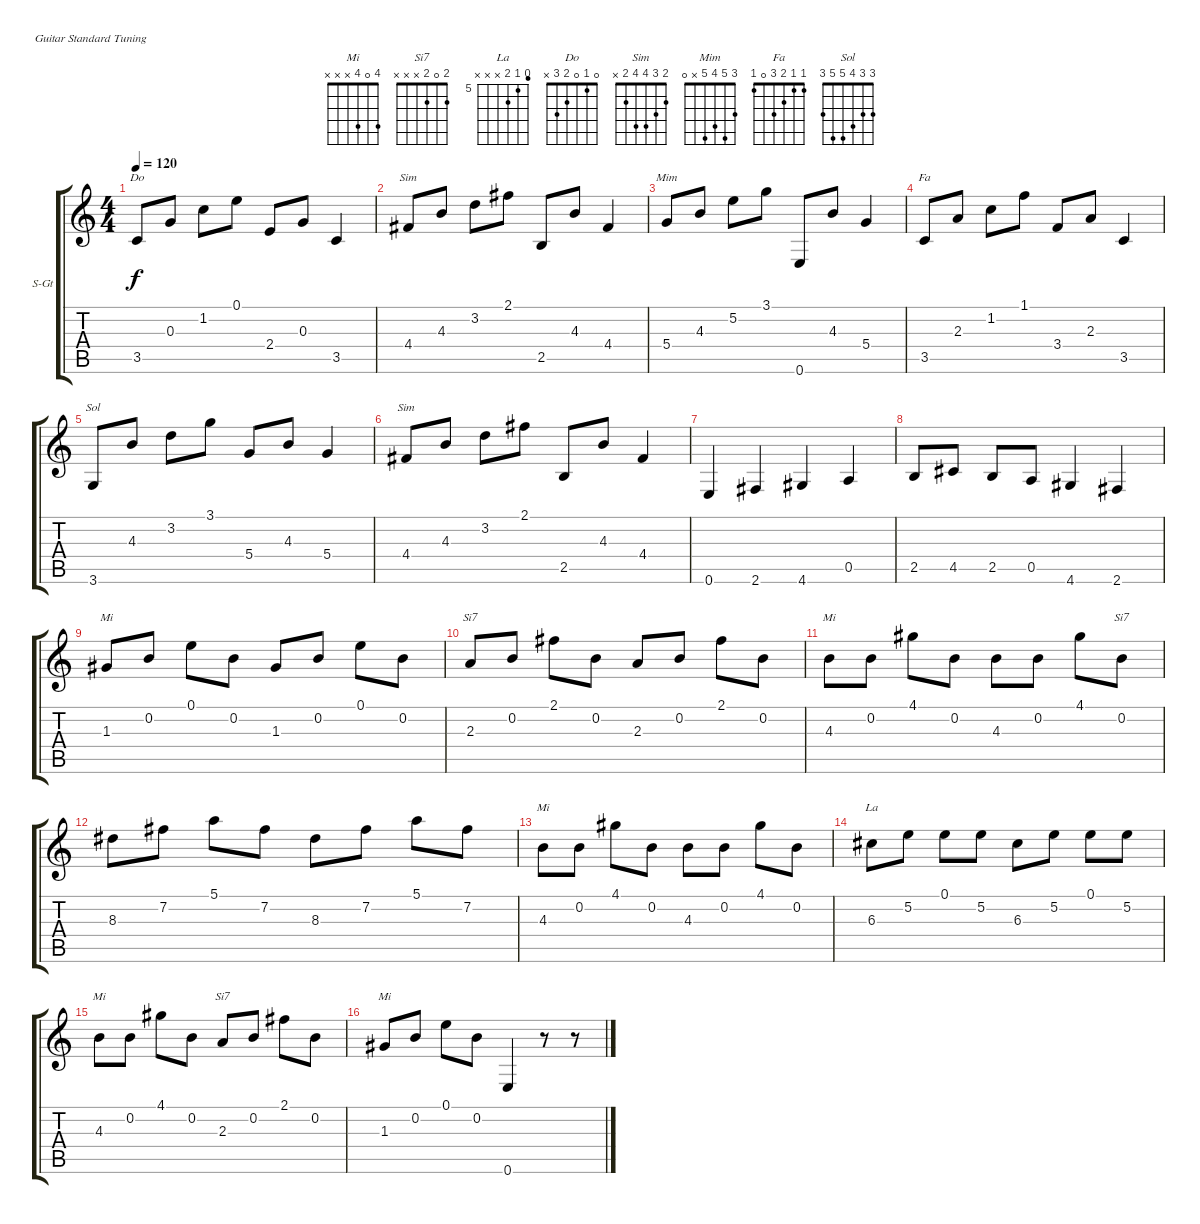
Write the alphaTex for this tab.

\bracketExtendMode groupsimilarinstruments
\firstSystemTrackNameOrientation horizontal
\otherSystemsTrackNameOrientation horizontal
\track ("Piste 1" "S-Gt") {instrument acousticguitarsteel}
\staff {score tabs}
\tuning (E4 B3 G3 D3 A2 E2)
\chord ("Mi" 12 12 13 x x x) {firstfret 13}
\chord ("Mi" 0 0 1 2 2 x)
\chord ("Si7" 2 0 2 1 2 x)
\chord ("Mi" 4 0 4 x x x)
\chord ("Si7" 5 7 8 x x x) {firstfret 4}
\chord ("La" 4 5 6 x x x) {firstfret 5}
\chord ("Si7" 2 0 2 x x x)
\chord ("Do" 0 1 0 2 3 x)
\chord ("Sim" 2 3 4 4 2 x)
\chord ("Mim" 3 5 4 5 x 0)
\chord ("Fa" 1 1 2 3 0 1)
\chord ("Sol" 3 3 4 5 5 3)
\ts (4 4)
\tempo 120
\clef g2
\ks c
3.5.8{ch "Do" dy f} 0.3.8 1.2.8 0.1.8 2.4.8 0.3.8 3.5.4 |
4.4.8{ch "Sim"} 4.3.8 3.2.8 2.1.8 2.5.8 4.3.8 4.4.4 |
5.4.8{ch "Mim"} 4.3.8 5.2.8 3.1.8 0.6.8 4.3.8 5.4.4 |
3.5.8{ch "Fa"} 2.3.8 1.2.8 1.1.8 3.4.8 2.3.8 3.5.4 |
3.6.8{ch "Sol"} 4.3.8 3.2.8 3.1.8 5.4.8 4.3.8 5.4.4 |
4.4.8{ch "Sim"} 4.3.8 3.2.8 2.1.8 2.5.8 4.3.8 4.4.4 |
0.6.4 2.6.4 4.6.4 0.5.4 |
2.5.8 4.5.8 2.5.8 0.5.8 4.6.4 2.6.4 |
1.3.8{ch "Mi"} 0.2.8 0.1.8 0.2.8 1.3.8 0.2.8 0.1.8 0.2.8 |
2.3.8{ch "Si7"} 0.2.8 2.1.8 0.2.8 2.3.8 0.2.8 2.1.8 0.2.8 |
4.3.8{ch "Mi"} 0.2.8 4.1.8 0.2.8 4.3.8 0.2.8 4.1.8 0.2.8{ch "Si7"} |
8.3.8 7.2.8 5.1.8 7.2.8 8.3.8 7.2.8 5.1.8 7.2.8 |
4.3.8{ch "Mi"} 0.2.8 4.1.8 0.2.8 4.3.8 0.2.8 4.1.8 0.2.8 |
6.3.8{ch "La"} 5.2.8 0.1.8 5.2.8 6.3.8 5.2.8 0.1.8 5.2.8 |
4.3.8{ch "Mi"} 0.2.8 4.1.8 0.2.8 2.3.8{ch "Si7"} 0.2.8 2.1.8 0.2.8 |
1.3.8{ch "Mi"} 0.2.8 0.1.8 0.2.8 0.6.4 r.8 r.8
